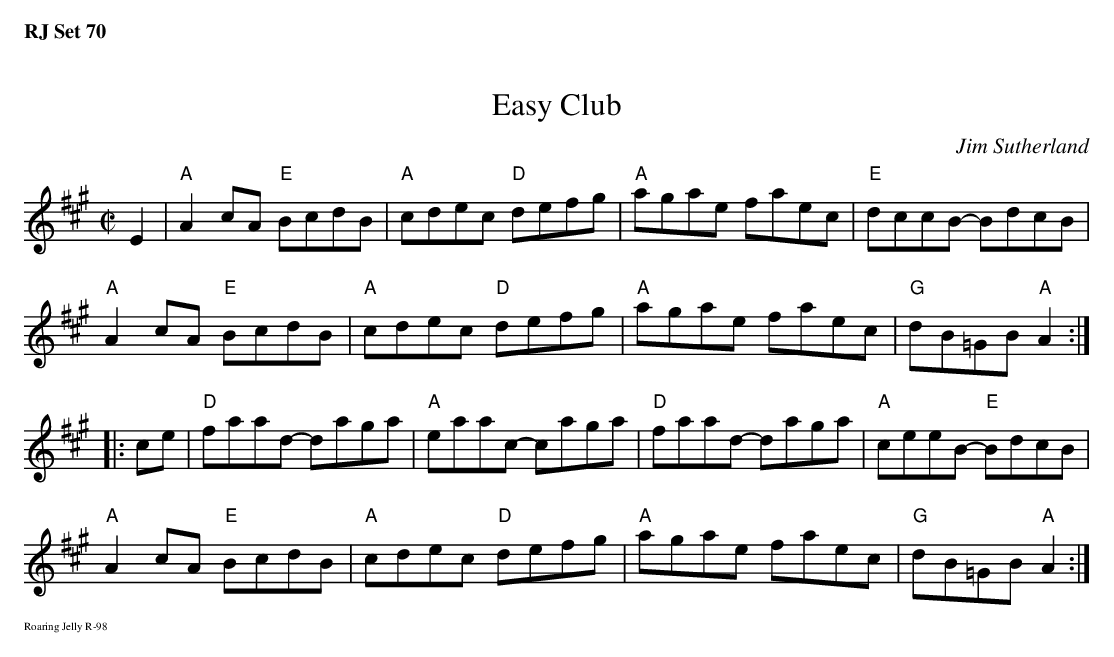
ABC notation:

X:1
T: Easy Club
C: Jim Sutherland
M: C|
K: A
E2| "A"A2cA "E"BcdB| "A"cdec "D"defg| "A"agae faec| "E"dccB- BdcB|
    "A"A2cA "E"BcdB| "A"cdec "D"defg| "A"agae faec| "G"dB=GB "A"A2 :|
|:\
ce| "D"faad- daga| "A"eaac- caga| "D"faad- daga| "A"ceeB- "E"BdcB|
    "A"A2cA "E"BcdB| "A"cdec "D"defg| "A"agae faec| "G"dB=GB "A"A2 :|
